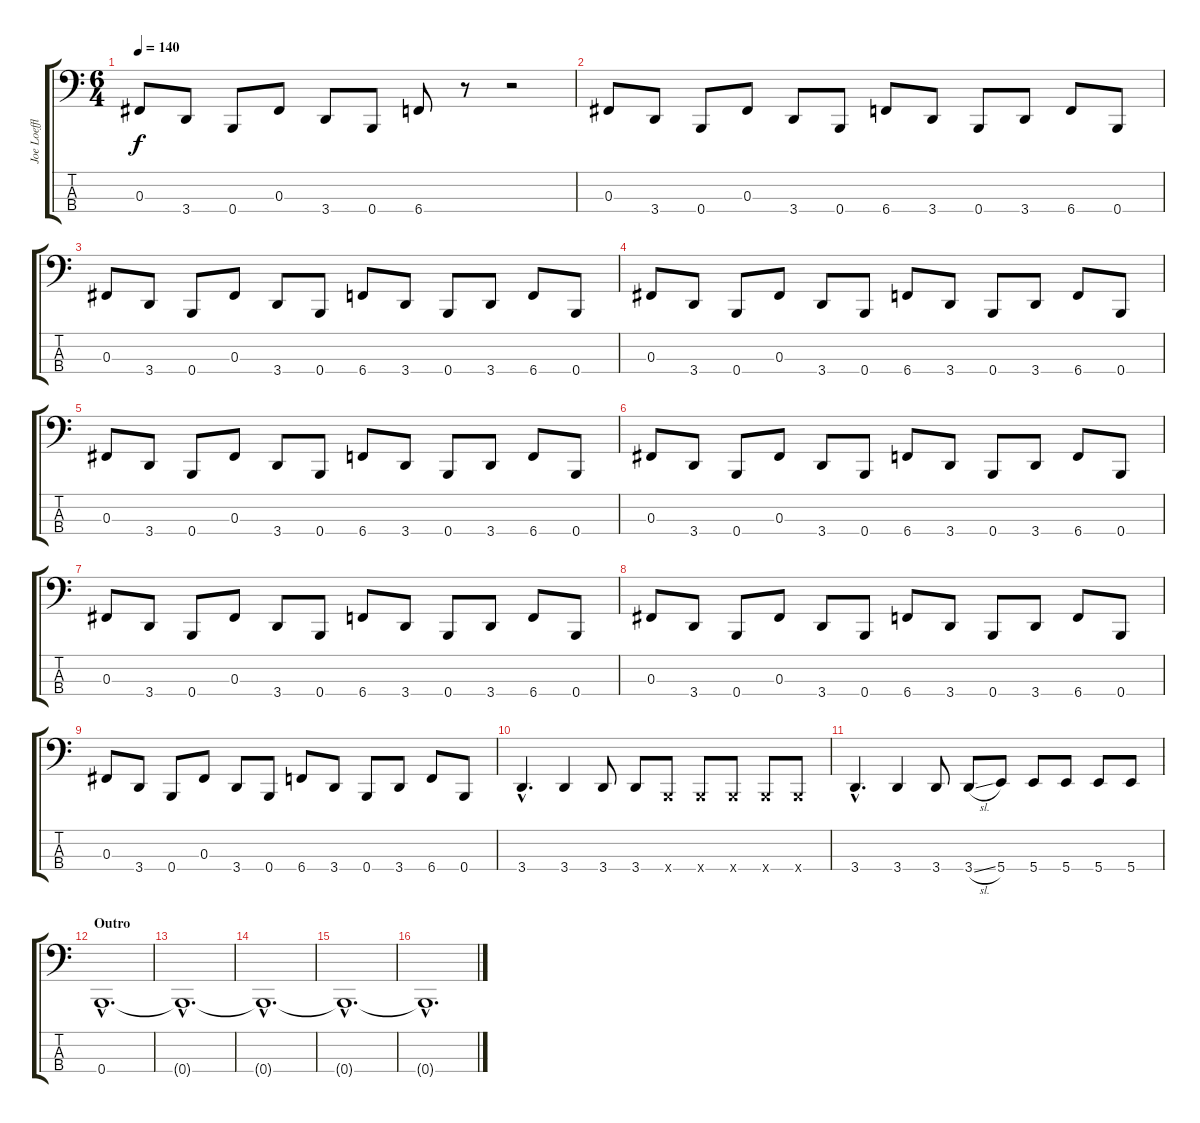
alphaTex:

\track ("Joe Loeffler - Bass" "Joe Loeffl") {instrument electricbassfinger}
\staff {score tabs}
\tuning (E2 B1 Gb1 B0) {hide}
\ts (6 4)
\tempo 140
\clef f4
\ks c
0.3.8{dy f} 3.4.8 0.4.8 0.3.8 3.4.8 0.4.8 6.4.8 r.8 r.2 |
0.3.8 3.4.8 0.4.8 0.3.8 3.4.8 0.4.8 6.4.8 3.4.8 0.4.8 3.4.8 6.4.8 0.4.8 |
0.3.8 3.4.8 0.4.8 0.3.8 3.4.8 0.4.8 6.4.8 3.4.8 0.4.8 3.4.8 6.4.8 0.4.8 |
0.3.8 3.4.8 0.4.8 0.3.8 3.4.8 0.4.8 6.4.8 3.4.8 0.4.8 3.4.8 6.4.8 0.4.8 |
0.3.8 3.4.8 0.4.8 0.3.8 3.4.8 0.4.8 6.4.8 3.4.8 0.4.8 3.4.8 6.4.8 0.4.8 |
0.3.8 3.4.8 0.4.8 0.3.8 3.4.8 0.4.8 6.4.8 3.4.8 0.4.8 3.4.8 6.4.8 0.4.8 |
0.3.8 3.4.8 0.4.8 0.3.8 3.4.8 0.4.8 6.4.8 3.4.8 0.4.8 3.4.8 6.4.8 0.4.8 |
0.3.8 3.4.8 0.4.8 0.3.8 3.4.8 0.4.8 6.4.8 3.4.8 0.4.8 3.4.8 6.4.8 0.4.8 |
0.3.8 3.4.8 0.4.8 0.3.8 3.4.8 0.4.8 6.4.8 3.4.8 0.4.8 3.4.8 6.4.8 0.4.8 |
3.4{hac}.4{d} 3.4.4 3.4.8 3.4.8 0.4{x}.8 0.4{x}.8 0.4{x}.8 0.4{x}.8 0.4{x}.8 |
3.4{hac}.4{d} 3.4.4 3.4.8 3.4{sl}.8 5.4.8 5.4.8 5.4.8 5.4.8 5.4.8 |
\section ("" "Outro")
0.4{hac}.1{d} |
0.4{hac t}.1{d} |
0.4{hac t}.1{d} |
0.4{hac t}.1{d volume 6} |
0.4{hac t}.1{d}
